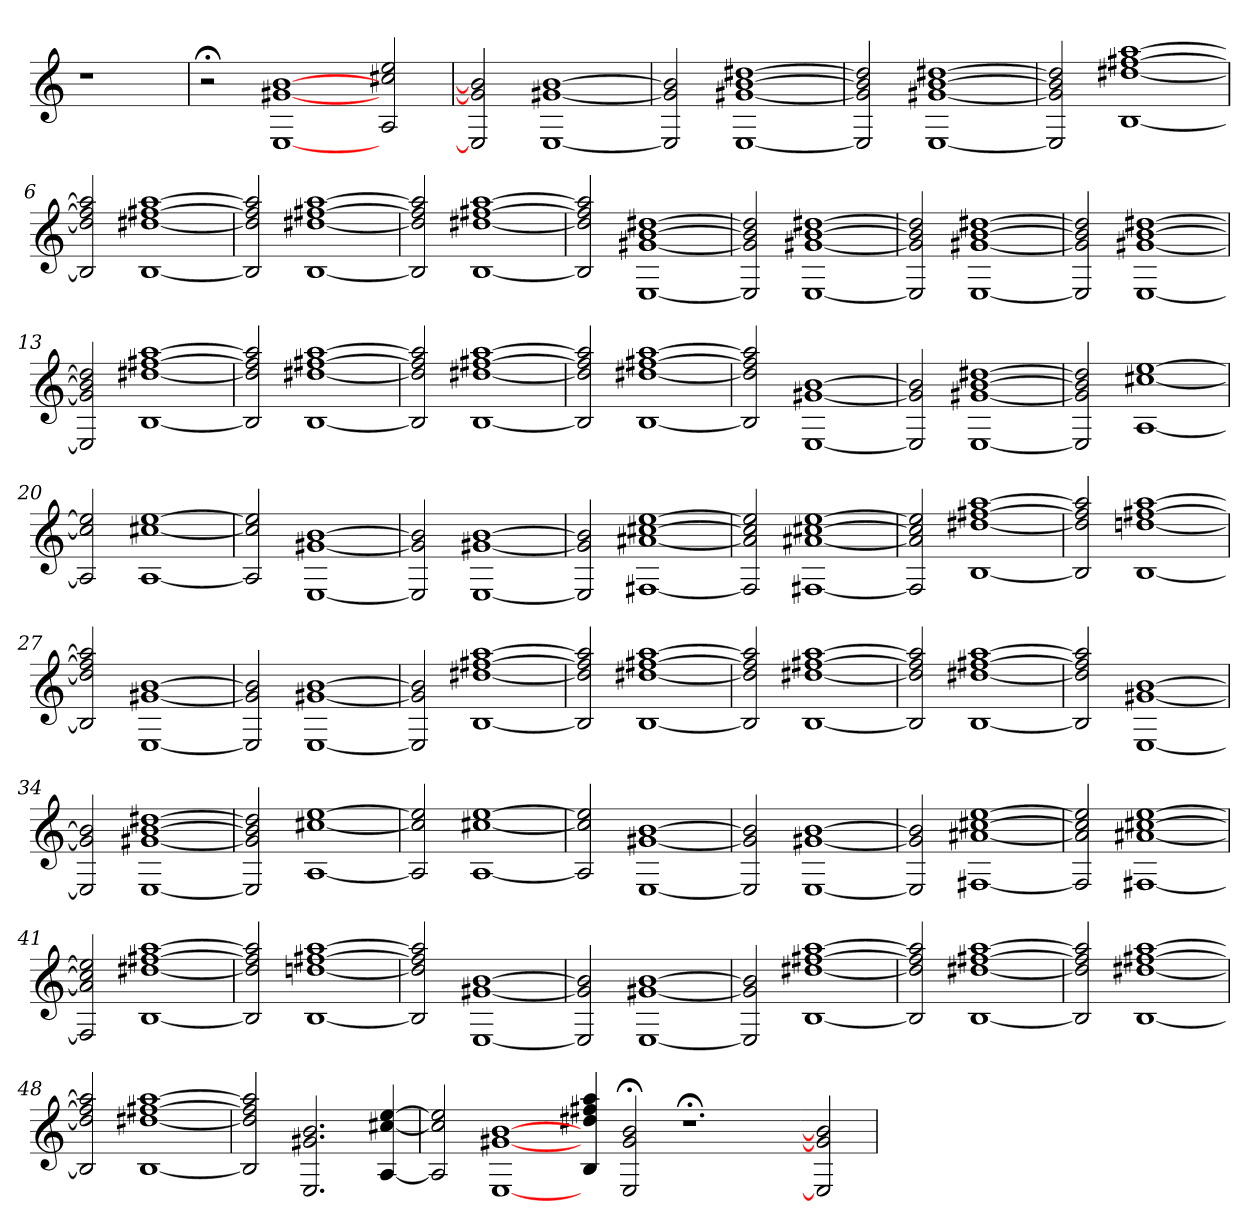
**kern
*part1
*staff1
=
1r
=1
2r;<
[1E [1g#X [1b
2A 2cc#X 2ee
=2
2E] 2g#] 2b]
[1E [1g#X [1b
=3
2E] 2g#] 2b]
[1E [1g#X [1b [1dd#X
=4
2E] 2g#] 2b] 2dd#]
[1E [1g#X [1b [1dd#X
=5
2E] 2g#] 2b] 2dd#]
[1B [1dd#X [1ff#X [1aa
=6
2B] 2dd#] 2ff#] 2aa]
[1B [1dd#X [1ff#X [1aa
=7
2B] 2dd#] 2ff#] 2aa]
[1B [1dd#X [1ff#X [1aa
=8
2B] 2dd#] 2ff#] 2aa]
[1B [1dd#X [1ff#X [1aa
=9
2B] 2dd#] 2ff#] 2aa]
[1E [1g#X [1b [1dd#X
=10
2E] 2g#] 2b] 2dd#]
[1E [1g#X [1b [1dd#X
=11
2E] 2g#] 2b] 2dd#]
[1E [1g#X [1b [1dd#X
=12
2E] 2g#] 2b] 2dd#]
[1E [1g#X [1b [1dd#X
=13
2E] 2g#] 2b] 2dd#]
[1B [1dd#X [1ff#X [1aa
=14
2B] 2dd#] 2ff#] 2aa]
[1B [1dd#X [1ff#X [1aa
=15
2B] 2dd#] 2ff#] 2aa]
[1B [1dd#X [1ff#X [1aa
=16
2B] 2dd#] 2ff#] 2aa]
[1B [1dd#X [1ff#X [1aa
=17
2B] 2dd#] 2ff#] 2aa]
[1E [1g#X [1b
=18
2E] 2g#] 2b]
[1E [1g#X [1b [1dd#X
=19
2E] 2g#] 2b] 2dd#]
[1A [1cc#X [1ee
=20
2A] 2cc#] 2ee]
[1A [1cc#X [1ee
=21
2A] 2cc#] 2ee]
[1E [1g#X [1b
=22
2E] 2g#] 2b]
[1E [1g#X [1b
=23
2E] 2g#] 2b]
[1F#X [1a#X [1cc#X [1ee
=24
2F#] 2a#] 2cc#] 2ee]
[1F#X [1a#X [1cc#X [1ee
=25
2F#] 2a#] 2cc#] 2ee]
[1B [1dd#X [1ff#X [1aa
=26
2B] 2dd#] 2ff#] 2aa]
[1B [1dd [1ff#X [1aa
=27
2B] 2dd] 2ff#] 2aa]
[1E [1g#X [1b
=28
2E] 2g#] 2b]
[1E [1g#X [1b
=29
2E] 2g#] 2b]
[1B [1dd#X [1ff#X [1aa
=30
2B] 2dd#] 2ff#] 2aa]
[1B [1dd#X [1ff#X [1aa
=31
2B] 2dd#] 2ff#] 2aa]
[1B [1dd#X [1ff#X [1aa
=32
2B] 2dd#] 2ff#] 2aa]
[1B [1dd#X [1ff#X [1aa
=33
2B] 2dd#] 2ff#] 2aa]
[1E [1g#X [1b
=34
2E] 2g#] 2b]
[1E [1g#X [1b [1dd#X
=35
2E] 2g#] 2b] 2dd#]
[1A [1cc#X [1ee
=36
2A] 2cc#] 2ee]
[1A [1cc#X [1ee
=37
2A] 2cc#] 2ee]
[1E [1g#X [1b
=38
2E] 2g#] 2b]
[1E [1g#X [1b
=39
2E] 2g#] 2b]
[1F#X [1a#X [1cc#X [1ee
=40
2F#] 2a#] 2cc#] 2ee]
[1F#X [1a#X [1cc#X [1ee
=41
2F#] 2a#] 2cc#] 2ee]
[1B [1dd#X [1ff#X [1aa
=42
2B] 2dd#] 2ff#] 2aa]
[1B [1dd [1ff#X [1aa
=43
2B] 2dd] 2ff#] 2aa]
[1E [1g#X [1b
=44
2E] 2g#] 2b]
[1E [1g#X [1b
=45
2E] 2g#] 2b]
[1B [1dd#X [1ff#X [1aa
=46
2B] 2dd#] 2ff#] 2aa]
[1B [1dd#X [1ff#X [1aa
=47
2B] 2dd#] 2ff#] 2aa]
[1B [1dd#X [1ff#X [1aa
=48
2B] 2dd#] 2ff#] 2aa]
[1B [1dd#X [1ff#X [1aa
=49
2B] 2dd#] 2ff#] 2aa]
2.E 2.g#X 2.b
[4A [4cc#X [4ee
=50
2A] 2cc#] 2ee]
[1E [1g#X [1b
4B 4dd#X 4ff#X 4aa
2E;< 2g#;< 2b;<
1.r;<
=51-
2E] 2g#] 2b]
=
*-
